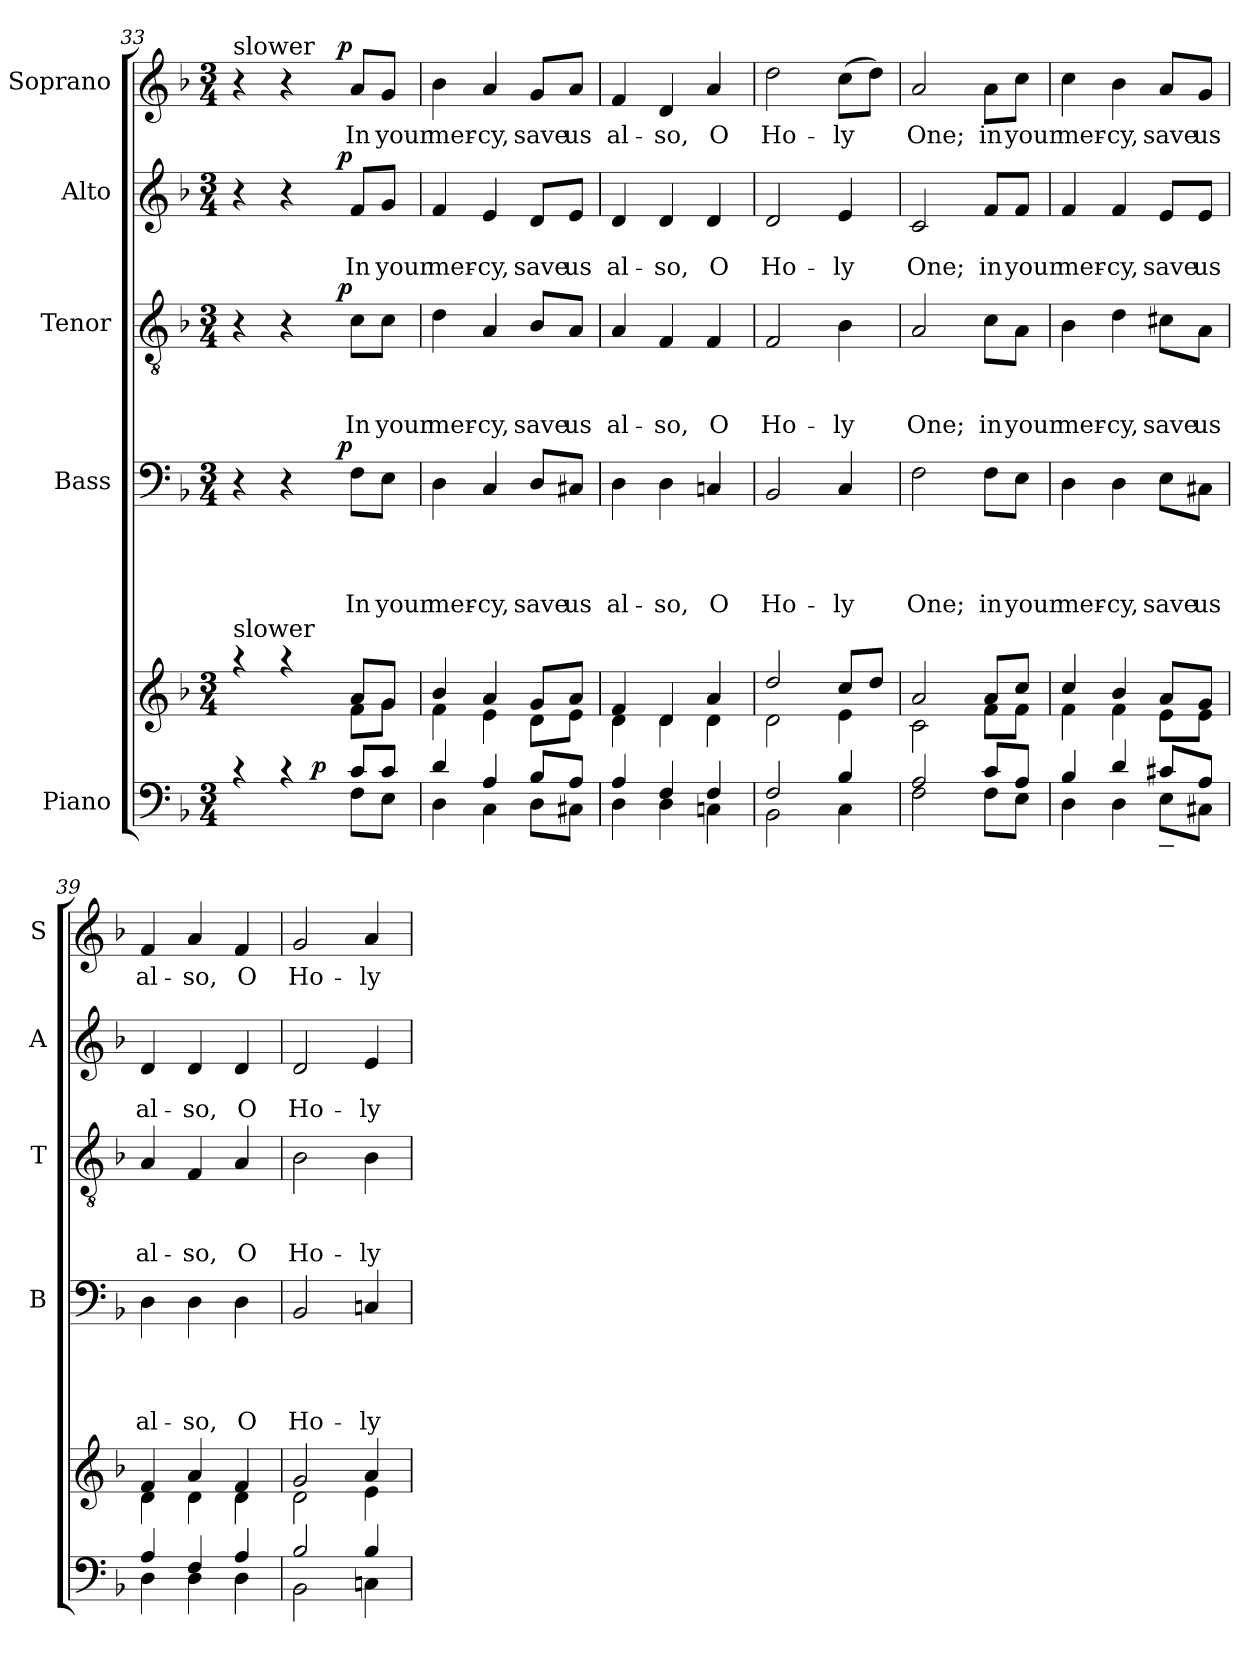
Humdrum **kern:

**kern	**kern	**dynam	**kern	**text	**text	**text	**text	**dynam	**kern	**text	**text	**text	**dynam	**kern	**text	**text	**dynam	**kern	**text	**dynam
*part5	*part5	*part5	*part4	*part4	*part4	*part4	*part4	*part4	*part3	*part3	*part3	*part3	*part3	*part2	*part2	*part2	*part2	*part1	*part1	*part1
*staff6	*staff5	*staff5/6	*staff4	*staff4	*staff4	*staff4	*staff4	*staff4	*staff3	*staff3	*staff3	*staff3	*staff3	*staff2	*staff2	*staff2	*staff2	*staff1	*staff1	*staff1
*I"Piano	*	*	*I"Bass	*	*	*	*	*	*I"Tenor	*	*	*	*	*I"Alto	*	*	*	*I"Soprano	*	*
*	*	*	*I'B	*	*	*	*	*	*I'T	*	*	*	*	*I'A	*	*	*	*I'S	*	*
!!LO:LB:g=z
*clefF4	*clefG2	*	*clefF4	*	*	*	*	*	*clefGv2	*	*	*	*	*clefG2	*	*	*	*clefG2	*	*
*k[b-]	*k[b-]	*	*k[b-]	*	*	*	*	*	*k[b-]	*	*	*	*	*k[b-]	*	*	*	*k[b-]	*	*
*F:	*F:	*	*F:	*	*	*	*	*	*F:	*	*	*	*	*F:	*	*	*	*F:	*	*
*M3/4	*M3/4	*	*M3/4	*	*	*	*	*	*M3/4	*	*	*	*	*M3/4	*	*	*	*M3/4	*	*
=33	=33	=33	=33	=33	=33	=33	=33	=33	=33	=33	=33	=33	=33	=33	=33	=33	=33	=33	=33	=33
*^	*^	*	*^	*	*	*	*	*	*^	*	*	*	*	*^	*	*	*	*^	*	*
*	*^	*	*	*	*	*	*	*	*	*	*	*	*	*	*	*	*	*	*	*	*	*	*	*	*	*
!	!	!	!	!	!	!	!	!	!	!	!	!	!	!	!	!	!	!	!	!	!	!	!	!LO:TX:a:t=slower	!	!	!
!	!	!	!LO:TX:a:t=slower	!	!	!	!	!	!	!	!	!	!	!	!	!	!	!	!	!	!	!	!	!	!	!	!
4rc	2ryy	4.ryy	4raa	2ryy	.	4r	4...ryy	.	.	.	.	.	4r	4...ryy	.	.	.	.	4r	4...ryy	.	.	.	4r	4...ryy	.	.
4rc	.	.	4raa	.	.	4r	.	.	.	.	.	.	4r	.	.	.	.	.	4r	.	.	.	.	4r	.	.	.
!	!	!	!	!	!LO:DY:a=2	!	!	!	!	!	!	!	!	!	!	!	!	!	!	!	!	!	!	!	!	!	!
.	.	4.ryy	.	.	p	.	.	.	.	.	.	.	.	.	.	.	.	.	.	.	.	.	.	.	.	.	.
!	!	!	!	!	!	!	!	!	!	!	!	!LO:DY:a	!	!	!	!	!	!LO:DY:a	!	!	!	!	!LO:DY:a	!	!	!	!LO:DY:a
.	.	.	.	.	.	.	4ryy	.	.	.	.	p	.	4ryy	.	.	.	p	.	4ryy	.	.	p	.	4ryy	.	p
!	!	!	!	!	!	!	!	!	!	!	!LO:LY:b	!	!	!	!	!	!LO:LY:b	!	!	!	!	!LO:LY:b	!	!	!	!LO:LY:b	!
8c/L	8F\L	.	8a/L	8f\L	.	8F\L	.	.	.	.	In	.	8c\L	.	.	.	In	.	8f/L	.	.	In	.	8a/L	.	In	.
!	!	!	!	!	!	!	!	!	!	!	!LO:LY:b	!	!	!	!	!	!LO:LY:b	!	!	!	!	!LO:LY:b	!	!	!	!LO:LY:b	!
8c/J	8E\J	.	8g/J	8g\J	.	8E\J	.	.	.	.	your	.	8c\J	.	.	.	your	.	8g/J	.	.	your	.	8g/J	.	your	.
.	.	.	.	.	.	.	32ryy	.	.	.	.	.	.	32ryy	.	.	.	.	.	32ryy	.	.	.	.	32ryy	.	.
=34	=34	=34	=34	=34	=34	=34	=34	=34	=34	=34	=34	=34	=34	=34	=34	=34	=34	=34	=34	=34	=34	=34	=34	=34	=34	=34	=34
!	!	!	!	!	!	!	!	!	!	!	!LO:LY:b	!	!	!	!	!	!LO:LY:b	!	!	!	!	!LO:LY:b	!	!	!	!LO:LY:b	!
*	*	*	*	*	*	*v	*v	*	*	*	*	*	*	*	*	*	*	*	*v	*v	*	*	*	*v	*v	*	*
*	*v	*v	*	*	*	*	*	*	*	*	*	*v	*v	*	*	*	*	*	*	*	*	*	*	*
4d/	4D\	4b-/	4f\	.	4D\	.	.	.	mer-	.	4d\	.	.	mer-	.	4f/	.	mer-	.	4b-\	mer-	.
!	!	!	!	!	!	!	!	!	!LO:LY:b	!	!	!	!	!LO:LY:b	!	!	!	!LO:LY:b	!	!	!LO:LY:b	!
4A/	4C\	4a/	4e\	.	4C/	.	.	.	-cy,	.	4A/	.	.	-cy,	.	4e/	.	-cy,	.	4a/	-cy,	.
!	!	!	!	!	!	!	!	!	!LO:LY:b	!	!	!	!	!LO:LY:b	!	!	!	!LO:LY:b	!	!	!LO:LY:b	!
8B-/L	8D\L	8g/L	8d\L	.	8D/L	.	.	.	save	.	8B-/L	.	.	save	.	8d/L	.	save	.	8g/L	save	.
!	!	!	!	!	!	!	!	!	!LO:LY:b	!	!	!	!	!LO:LY:b	!	!	!	!LO:LY:b	!	!	!LO:LY:b	!
8A/J	8C#X\J	8a/J	8e\J	.	8C#X/J	.	.	.	us	.	8A/J	.	.	us	.	8e/J	.	us	.	8a/J	us	.
=35	=35	=35	=35	=35	=35	=35	=35	=35	=35	=35	=35	=35	=35	=35	=35	=35	=35	=35	=35	=35	=35	=35
!	!	!	!	!	!	!	!	!	!LO:LY:b	!	!	!	!	!LO:LY:b	!	!	!	!LO:LY:b	!	!	!LO:LY:b	!
4A/	4D\	4f/	4d\	.	4D\	.	.	.	al-	.	4A/	.	.	al-	.	4d/	.	al-	.	4f/	al-	.
!	!	!	!	!	!	!	!	!	!LO:LY:b	!	!	!	!	!LO:LY:b	!	!	!	!LO:LY:b	!	!	!LO:LY:b	!
4F/	4D\	4d/	4d\	.	4D\	.	.	.	-so,	.	4F/	.	.	-so,	.	4d/	.	-so,	.	4d/	-so,	.
!	!	!	!	!	!	!	!	!	!LO:LY:b	!	!	!	!	!LO:LY:b	!	!	!	!LO:LY:b	!	!	!LO:LY:b	!
4F/	4Cn\	4a/	4d\	.	4Cn/	.	.	.	O	.	4F/	.	.	O	.	4d/	.	O	.	4a/	O	.
=36	=36	=36	=36	=36	=36	=36	=36	=36	=36	=36	=36	=36	=36	=36	=36	=36	=36	=36	=36	=36	=36	=36
!	!	!	!	!	!	!	!	!	!LO:LY:b	!	!	!	!	!LO:LY:b	!	!	!	!LO:LY:b	!	!	!LO:LY:b	!
2F/	2BB-\	2dd/	2d\	.	2BB-/	.	.	.	Ho-	.	2F/	.	.	Ho-	.	2d/	.	Ho-	.	2dd\	Ho-	.
!	!	!	!	!	!	!	!	!	!LO:LY:b	!	!	!	!	!LO:LY:b	!	!	!	!LO:LY:b	!	!	!LO:LY:b	!
4B-/	4C\	8cc/L	4e\	.	4C/	.	.	.	-ly	.	4B-\	.	.	-ly	.	4e/	.	-ly	.	(>8cc\L	-ly	.
.	.	8dd/J	.	.	.	.	.	.	.	.	.	.	.	.	.	.	.	.	.	8dd\J)	.	.
=37	=37	=37	=37	=37	=37	=37	=37	=37	=37	=37	=37	=37	=37	=37	=37	=37	=37	=37	=37	=37	=37	=37
!	!	!	!	!	!	!	!	!	!LO:LY:b	!	!	!	!	!LO:LY:b	!	!	!	!LO:LY:b	!	!	!LO:LY:b	!
2A/	2F\	2a/	2c\	.	2F\	.	.	.	One;	.	2A/	.	.	One;	.	2c/	.	One;	.	2a/	One;	.
!	!	!	!	!	!	!	!	!	!LO:LY:b	!	!	!	!	!LO:LY:b	!	!	!	!LO:LY:b	!	!	!LO:LY:b	!
8c/L	8F\L	8a/L	8f\L	.	8F\L	.	.	.	in	.	8c\L	.	.	in	.	8f/L	.	in	.	8a\L	in	.
!	!	!	!	!	!	!	!	!	!LO:LY:b	!	!	!	!	!LO:LY:b	!	!	!	!LO:LY:b	!	!	!LO:LY:b	!
8A/J	8E\J	8cc/J	8f\J	.	8E\J	.	.	.	your	.	8A\J	.	.	your	.	8f/J	.	your	.	8cc\J	your	.
=38	=38	=38	=38	=38	=38	=38	=38	=38	=38	=38	=38	=38	=38	=38	=38	=38	=38	=38	=38	=38	=38	=38
!	!	!	!	!	!	!	!	!	!LO:LY:b	!	!	!	!	!LO:LY:b	!	!	!	!LO:LY:b	!	!	!LO:LY:b	!
4B-/	4D\	4cc/	4f\	.	4D\	.	.	.	mer-	.	4B-\	.	.	mer-	.	4f/	.	mer-	.	4cc\	mer-	.
!	!	!	!	!	!	!	!	!	!LO:LY:b	!	!	!	!	!LO:LY:b	!	!	!	!LO:LY:b	!	!	!LO:LY:b	!
4d/	4D\	4b-/	4f\	.	4D\	.	.	.	-cy,	.	4d\	.	.	-cy,	.	4f/	.	-cy,	.	4b-\	-cy,	.
!	!	!	!	!	!	!	!	!	!LO:LY:b	!	!	!	!	!LO:LY:b	!	!	!	!LO:LY:b	!	!	!LO:LY:b	!
8c#X/L	8E~<\L	8a/L	8e\L	.	8E\L	.	.	.	save	.	8c#X\L	.	.	save	.	8e/L	.	save	.	8a/L	save	.
!	!	!	!	!	!	!	!	!	!LO:LY:b	!	!	!	!	!LO:LY:b	!	!	!	!LO:LY:b	!	!	!LO:LY:b	!
8A/J	8C#X\J	8g/J	8e\J	.	8C#X\J	.	.	.	us	.	8A\J	.	.	us	.	8e/J	.	us	.	8g/J	us	.
!!LO:PB:g=z
=39	=39	=39	=39	=39	=39	=39	=39	=39	=39	=39	=39	=39	=39	=39	=39	=39	=39	=39	=39	=39	=39	=39
!	!	!	!	!	!	!	!	!	!LO:LY:b	!	!	!	!	!LO:LY:b	!	!	!	!LO:LY:b	!	!	!LO:LY:b	!
4A/	4D\	4f/	4d\	.	4D\	.	.	.	al-	.	4A/	.	.	al-	.	4d/	.	al-	.	4f/	al-	.
!	!	!	!	!	!	!	!	!	!LO:LY:b	!	!	!	!	!LO:LY:b	!	!	!	!LO:LY:b	!	!	!LO:LY:b	!
4F/	4D\	4a/	4d\	.	4D\	.	.	.	-so,	.	4F/	.	.	-so,	.	4d/	.	-so,	.	4a/	-so,	.
!	!	!	!	!	!	!	!	!	!LO:LY:b	!	!	!	!	!LO:LY:b	!	!	!	!LO:LY:b	!	!	!LO:LY:b	!
4A/	4D\	4f/	4d\	.	4D\	.	.	.	O	.	4A/	.	.	O	.	4d/	.	O	.	4f/	O	.
=40	=40	=40	=40	=40	=40	=40	=40	=40	=40	=40	=40	=40	=40	=40	=40	=40	=40	=40	=40	=40	=40	=40
!	!	!	!	!	!	!	!	!	!LO:LY:b	!	!	!	!	!LO:LY:b	!	!	!	!LO:LY:b	!	!	!LO:LY:b	!
2B-/	2BB-\	2g/	2d\	.	2BB-/	.	.	.	Ho-	.	2B-\	.	.	Ho-	.	2d/	.	Ho-	.	2g/	Ho-	.
!	!	!	!	!	!	!	!	!	!LO:LY:b	!	!	!	!	!LO:LY:b	!	!	!	!LO:LY:b	!	!	!LO:LY:b	!
4B-/	4Cn\	4a/	4e\	.	4Cn/	.	.	.	-ly	.	4B-\	.	.	-ly	.	4e/	.	-ly	.	4a/	-ly	.
*v	*v	*	*	*	*	*	*	*	*	*	*	*	*	*	*	*	*	*	*	*	*	*
*	*v	*v	*	*	*	*	*	*	*	*	*	*	*	*	*	*	*	*	*	*	*
=	=	=	=	=	=	=	=	=	=	=	=	=	=	=	=	=	=	=	=	=
*-	*-	*-	*-	*-	*-	*-	*-	*-	*-	*-	*-	*-	*-	*-	*-	*-	*-	*-	*-	*-
